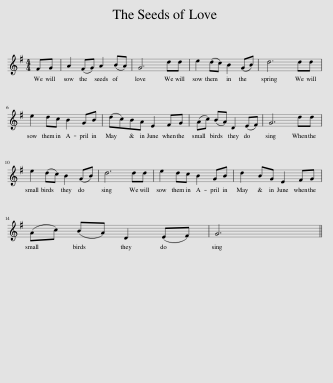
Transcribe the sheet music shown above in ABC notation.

X:1
L:1/8
M:4/4
I:linebreak $
K:G
V:1 treble
V:1
 FG | A2 (FG) A2 (BA) | G6 dd | e2 (dc) B2 (GB) | d6 dd |$ %5
 e2 dc B2 GB | (dc)BA E2 FG | (Ac) (BA) D2 (EF) | G6 dd |$ e2 (dc) B2 (GB) | %10
 d6 dd | e2 dc B2 GB | d2 BG E2 FG |$ (Ac) (BA) D2 (EF) | G6 || %15
